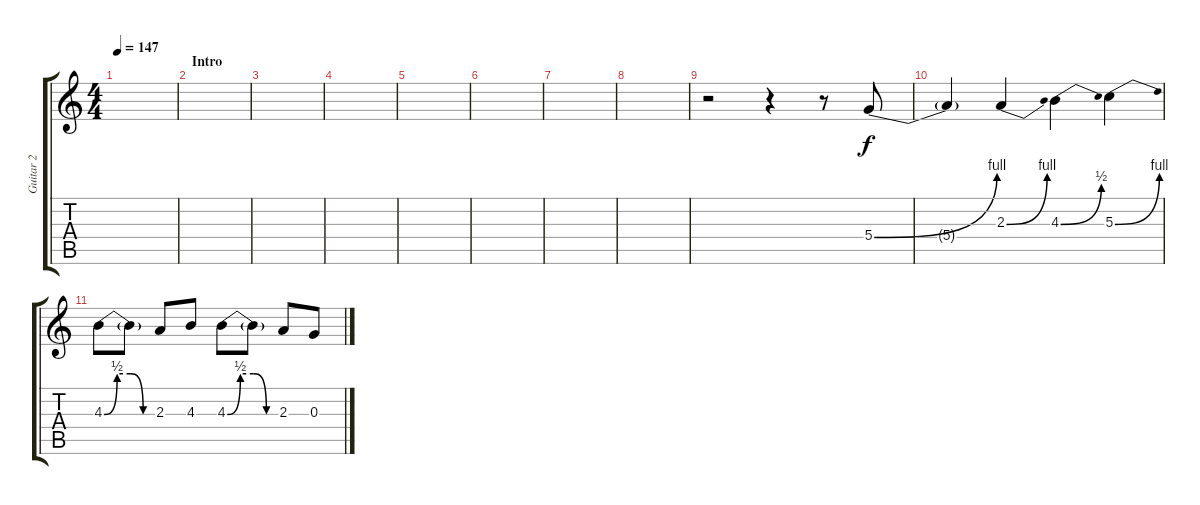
\track ("Guitar 2" "Guitar 2") {instrument overdrivenguitar}
\staff {score tabs}
\tuning (E4 B3 G3 D3 A2 E2) {hide}
\ts (4 4)
\tempo 147
\clef g2
\ks c
|
\section ("" "Intro")
|
|
|
|
|
|
|
r.2 r.4 r.8 5.4{be (bend 0 0 60 4)}.8 |
5.4{t}.4 2.3{be (bend 0 0 60 4)}.4 4.3{be (bend 0 0 60 2)}.4 5.3{be (bend 0 0 60 4)}.4 |
4.3{be (custom 0 0 15 2 30 2 45 0 60 0)}.8 4.3{t}.8 2.3.8 4.3.8 4.3{be (custom 0 0 15 2 30 2 45 0 60 0)}.8 4.3{t}.8 2.3.8 0.3.8
